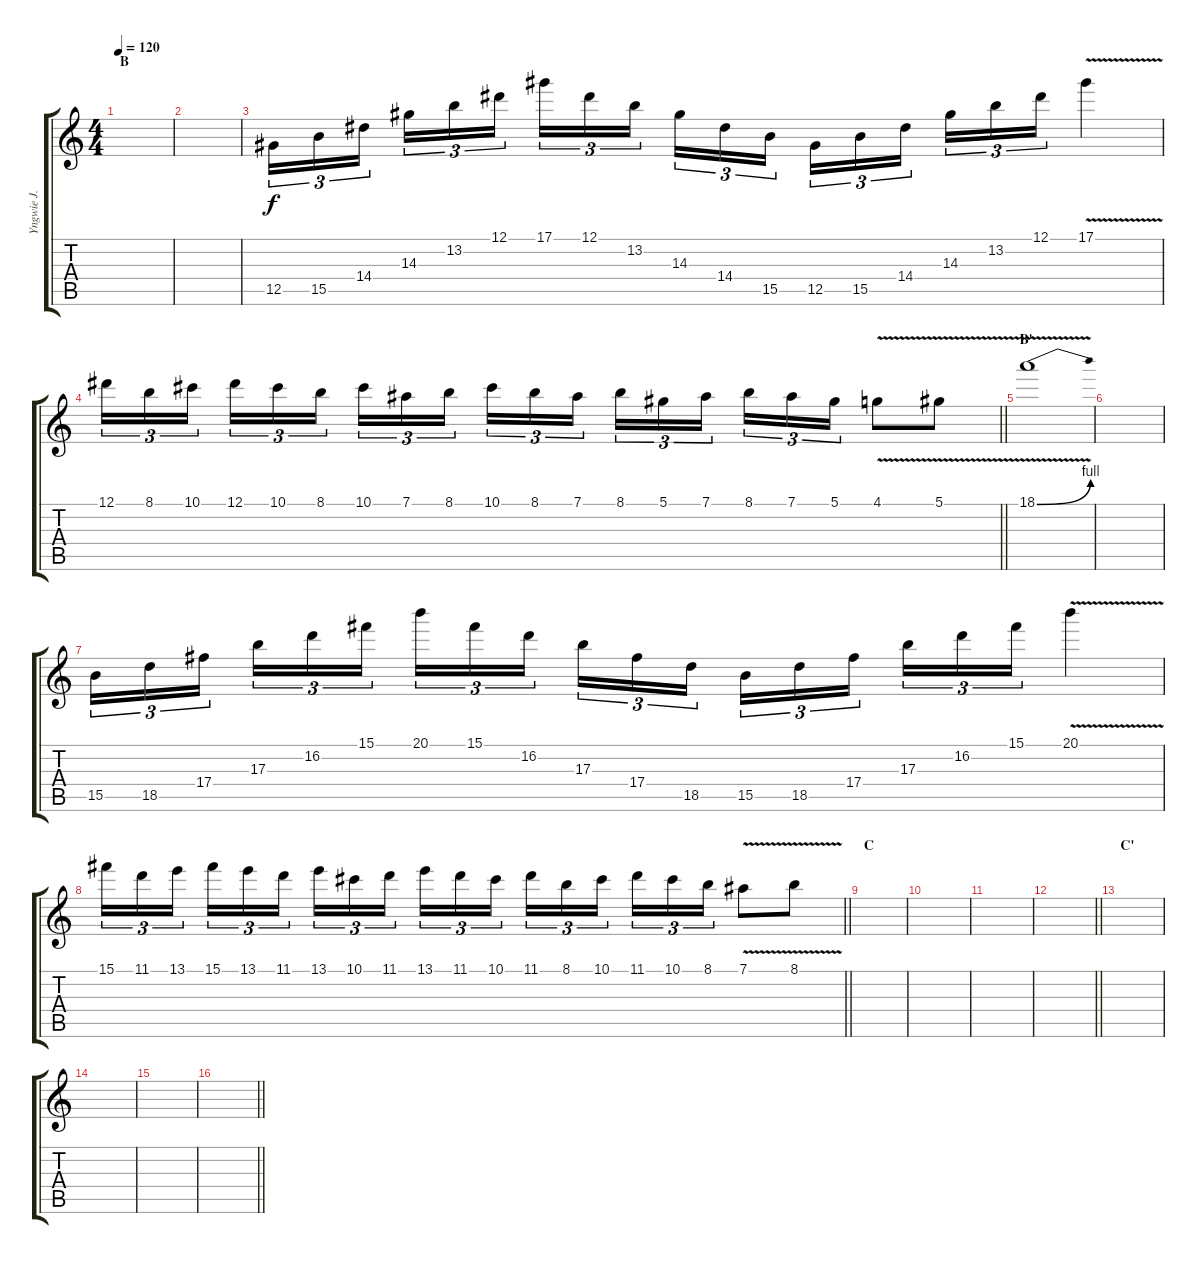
\track ("Yngwie J. Malmsteen" "Yngwie J. ") {instrument overdrivenguitar}
\staff {score tabs}
\tuning (Eb4 Bb3 Gb3 Db3 Ab2 Eb2) {hide}
\ts (4 4)
\section ("" "B")
\tempo 120
\clef g2
\ks c
|
|
12.5.16{tu (3 2)} 15.5.16{tu (3 2)} 14.4.16{tu (3 2) beam splitsecondary} 14.3.16{tu (3 2)} 13.2.16{tu (3 2)} 12.1.16{tu (3 2)} 17.1.16{tu (3 2)} 12.1.16{tu (3 2)} 13.2.16{tu (3 2) beam splitsecondary} 14.3.16{tu (3 2)} 14.4.16{tu (3 2)} 15.5.16{tu (3 2)} 12.5.16{tu (3 2)} 15.5.16{tu (3 2)} 14.4.16{tu (3 2) beam splitsecondary} 14.3.16{tu (3 2)} 13.2.16{tu (3 2)} 12.1.16{tu (3 2)} 17.1{v}.4 |
\barLineRight lightlight
12.1.16{tu (3 2)} 8.1.16{tu (3 2)} 10.1.16{tu (3 2) beam splitsecondary} 12.1.16{tu (3 2)} 10.1.16{tu (3 2)} 8.1.16{tu (3 2)} 10.1.16{tu (3 2)} 7.1.16{tu (3 2)} 8.1.16{tu (3 2) beam splitsecondary} 10.1.16{tu (3 2)} 8.1.16{tu (3 2)} 7.1.16{tu (3 2)} 8.1.16{tu (3 2)} 5.1.16{tu (3 2)} 7.1.16{tu (3 2) beam splitsecondary} 8.1.16{tu (3 2)} 7.1.16{tu (3 2)} 5.1.16{tu (3 2)} 4.1{v}.8 5.1{v}.8 |
\section ("" "B'")
18.1{be (bend 0 0 60 4) v}.1 |
|
15.5.16{tu (3 2)} 18.5.16{tu (3 2)} 17.4.16{tu (3 2) beam splitsecondary} 17.3.16{tu (3 2)} 16.2.16{tu (3 2)} 15.1.16{tu (3 2)} 20.1.16{tu (3 2)} 15.1.16{tu (3 2)} 16.2.16{tu (3 2) beam splitsecondary} 17.3.16{tu (3 2)} 17.4.16{tu (3 2)} 18.5.16{tu (3 2)} 15.5.16{tu (3 2)} 18.5.16{tu (3 2)} 17.4.16{tu (3 2) beam splitsecondary} 17.3.16{tu (3 2)} 16.2.16{tu (3 2)} 15.1.16{tu (3 2)} 20.1{v}.4 |
\barLineRight lightlight
15.1.16{tu (3 2)} 11.1.16{tu (3 2)} 13.1.16{tu (3 2) beam splitsecondary} 15.1.16{tu (3 2)} 13.1.16{tu (3 2)} 11.1.16{tu (3 2)} 13.1.16{tu (3 2)} 10.1.16{tu (3 2)} 11.1.16{tu (3 2) beam splitsecondary} 13.1.16{tu (3 2)} 11.1.16{tu (3 2)} 10.1.16{tu (3 2)} 11.1.16{tu (3 2)} 8.1.16{tu (3 2)} 10.1.16{tu (3 2) beam splitsecondary} 11.1.16{tu (3 2)} 10.1.16{tu (3 2)} 8.1.16{tu (3 2)} 7.1{v}.8 8.1{v}.8 |
\section ("" "C")
|
|
|
\barLineRight lightlight
|
\section ("" "C'")
|
|
|
\barLineRight lightlight
